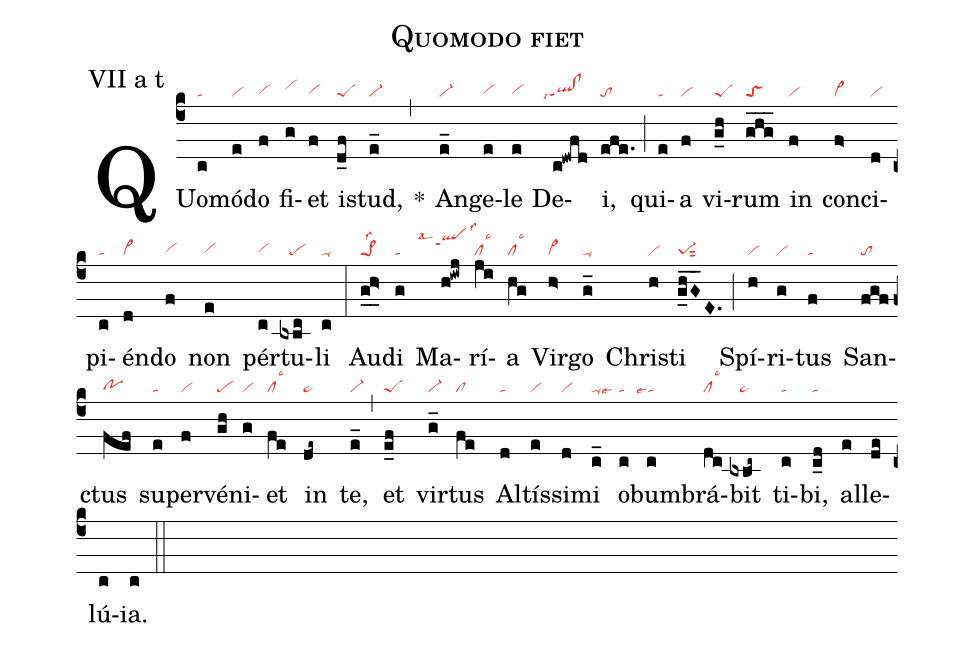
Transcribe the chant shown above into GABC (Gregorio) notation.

name: Quomodo fiet;
annotation: VII a t;
mode: 7;
nabc-lines: 1;
%%
(c4)
QUo(c|ta)mó(e|vi)do(f|vihg) fi(g|vihi)et(f|vihg) i(d_f|peS)stud,(e_|vi-) *(,)
An(e_|vi-)ge(e|vihg)le(e|vihg) De(c!dwfd|```ql!clppt1lsi7)i,(efe.|to) (;)
qui(e|ta)a(f|vi) vi(g_h|peS)rum(ghg___|toS) in(f|vi) con(f>|vi>)ci(d|vi)pi(c|ta)én(d|vi>)do(f|vihg) non(e|vihg) pér(c|vihg)tu(bxbc|///pe)li(c|ta-) (:)
Au(g_0h>_0|pe>1lss2)di(g|ta) Ma(h!iwj|```````qlhjppt1lsal4lss3)rí(ji|cllsc3)a(hg|cllsc3) Vir(h>|vi>)go(g_|ta-) Chri(h|vi)sti(g_h_G_E.|pe-1sut2) (;)
Spí(h|vi)ri(g|vi)tus(f|ta) San(fgf|to)ctus(fef|pohg) su(e|ta)per(f|vi)vé(gh|pe)ni(g|vi)et(fe|cllsc3) in(de~|ta>) te,(e_|vi-) (,)
et(e_f|peS) vir(g_|vi-)tus(fe|cl) Al(d|ta)tís(e|vi)si(d|vi)mi(c_|ta-lse6) o(c|ta)bum(c|```talse4)brá(dc|cllsc3)bit(bxbc~|///ta>) ti(c|ta)bi,(c_d|ta) al(e)le(de)lú(c)ia.(c) (::)
